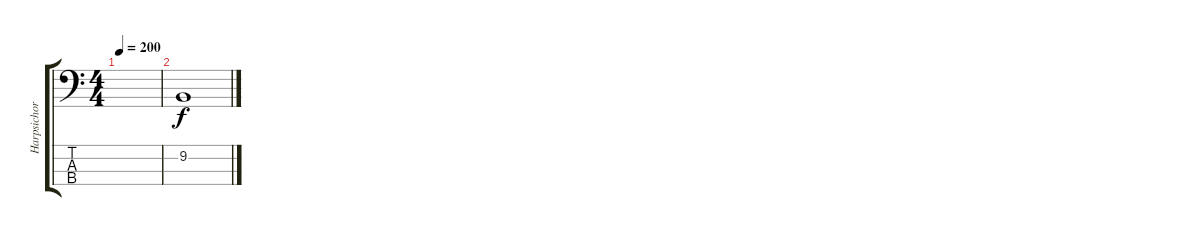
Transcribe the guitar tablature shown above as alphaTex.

\track ("Harpsichord (Bass)" "Harpsichor") {instrument harpsichord}
\staff {score tabs}
\tuning (G2 D2 A1 E1) {hide}
\ts (4 4)
\tempo 200
\clef f4
\ks c
|
9.2{t}.1
